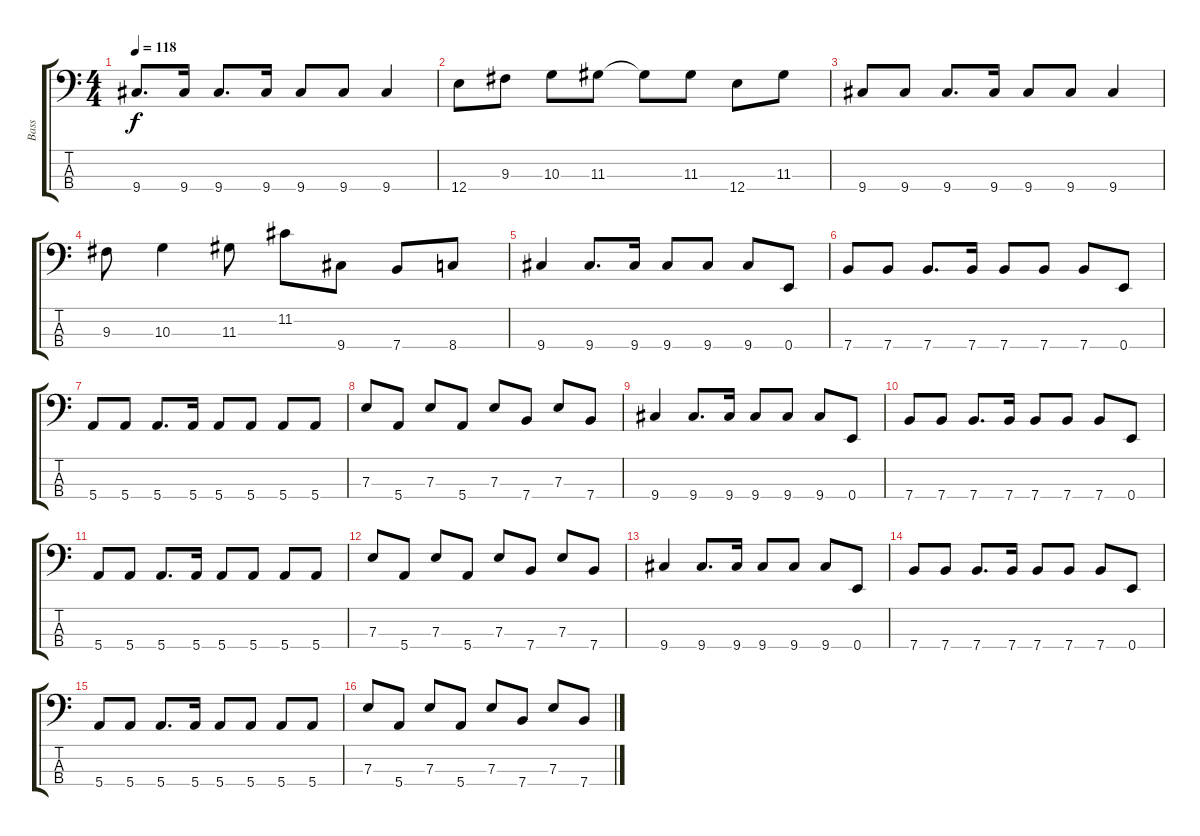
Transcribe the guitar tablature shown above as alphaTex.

\track ("Bass" "Bass") {instrument electricbassfinger}
\staff {score tabs}
\tuning (G2 D2 A1 E1) {hide}
\ts (4 4)
\tempo 118
\clef f4
\ks c
9.4.8{d dy f} 9.4.16 9.4.8{d} 9.4.16 9.4.8 9.4.8 9.4.4 |
12.4.8 9.3.8 10.3.8 11.3.8 11.3{t}.8 11.3.8 12.4.8 11.3.8 |
9.4.8 9.4.8 9.4.8{d} 9.4.16 9.4.8 9.4.8 9.4.4 |
9.3.8 10.3.4 11.3.8 11.2.8 9.4.8 7.4.8 8.4.8 |
9.4.4 9.4.8{d} 9.4.16 9.4.8 9.4.8 9.4.8 0.4.8 |
7.4.8 7.4.8 7.4.8{d} 7.4.16 7.4.8 7.4.8 7.4.8 0.4.8 |
5.4.8 5.4.8 5.4.8{d} 5.4.16 5.4.8 5.4.8 5.4.8 5.4.8 |
7.3.8 5.4.8 7.3.8 5.4.8 7.3.8 7.4.8 7.3.8 7.4.8 |
9.4.4 9.4.8{d} 9.4.16 9.4.8 9.4.8 9.4.8 0.4.8 |
7.4.8 7.4.8 7.4.8{d} 7.4.16 7.4.8 7.4.8 7.4.8 0.4.8 |
5.4.8 5.4.8 5.4.8{d} 5.4.16 5.4.8 5.4.8 5.4.8 5.4.8 |
7.3.8 5.4.8 7.3.8 5.4.8 7.3.8 7.4.8 7.3.8 7.4.8 |
9.4.4 9.4.8{d} 9.4.16 9.4.8 9.4.8 9.4.8 0.4.8 |
7.4.8 7.4.8 7.4.8{d} 7.4.16 7.4.8 7.4.8 7.4.8 0.4.8 |
5.4.8 5.4.8 5.4.8{d} 5.4.16 5.4.8 5.4.8 5.4.8 5.4.8 |
7.3.8 5.4.8 7.3.8 5.4.8 7.3.8 7.4.8 7.3.8 7.4.8
